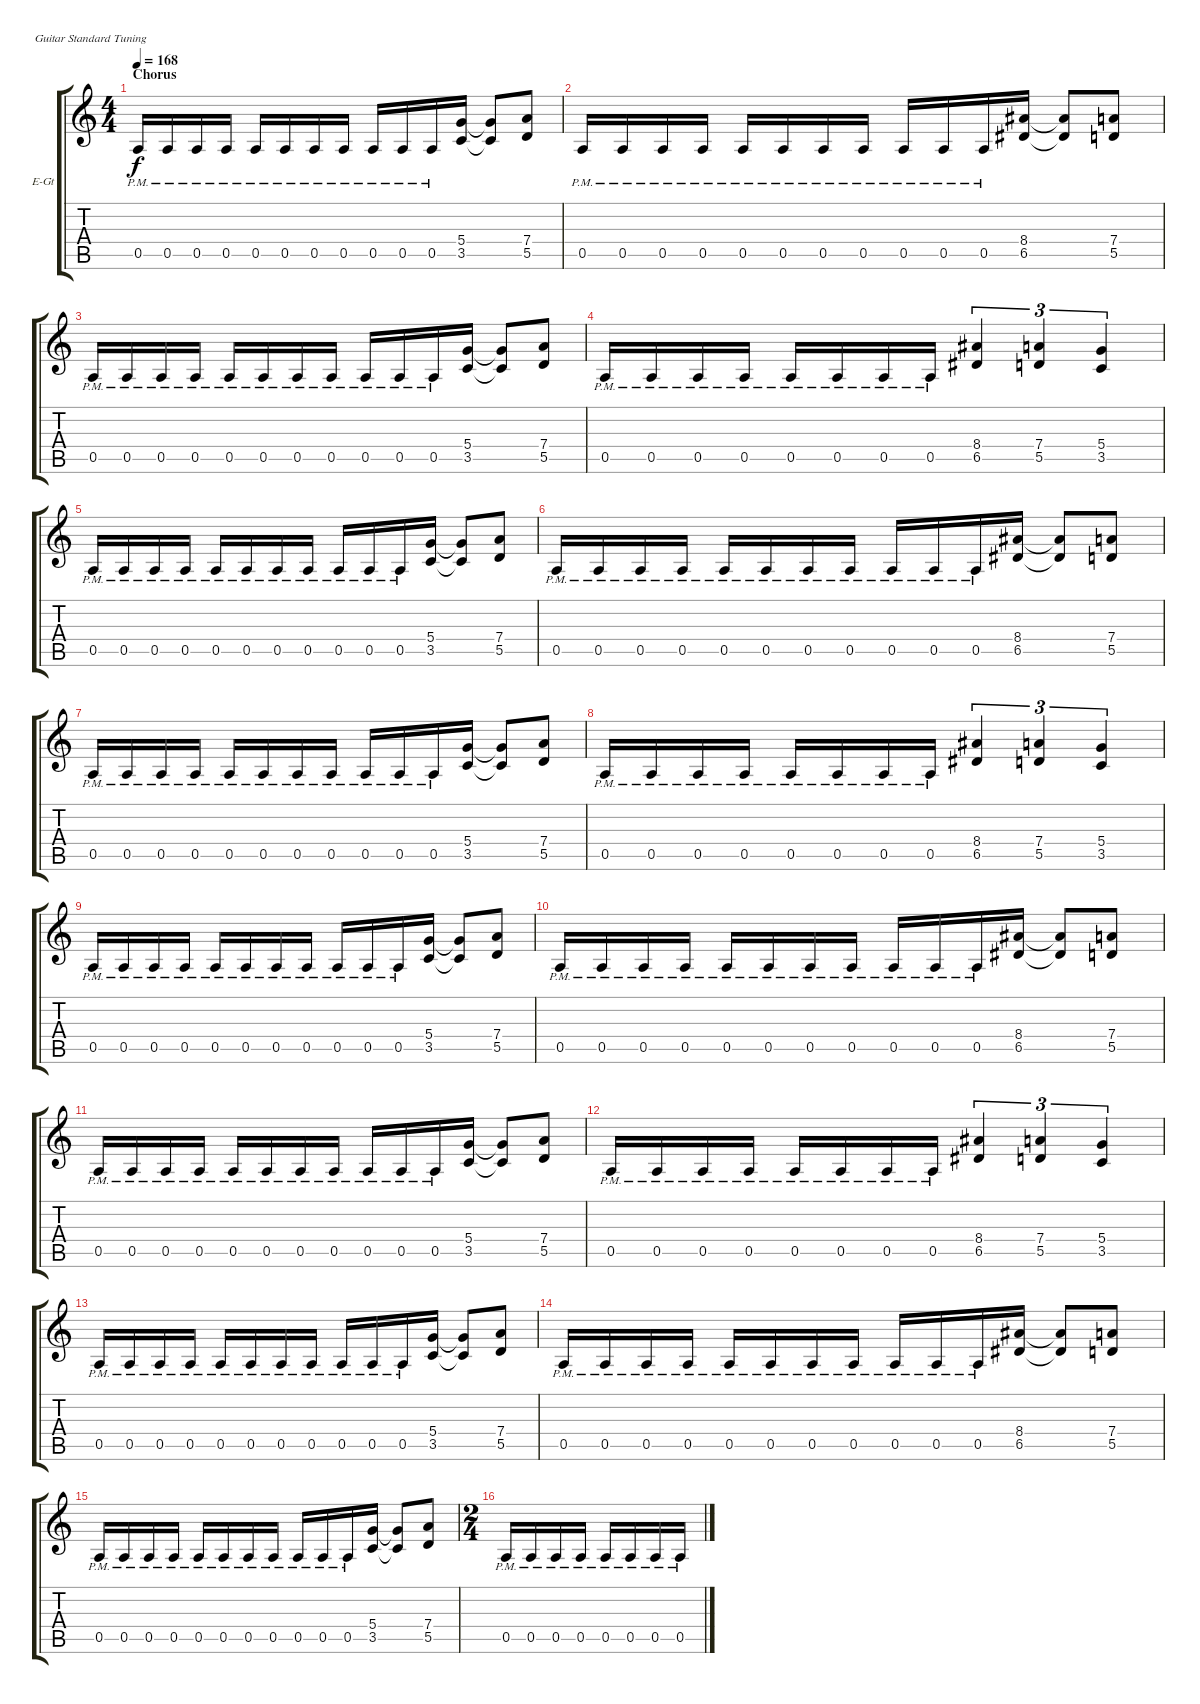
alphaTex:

\bracketExtendMode groupsimilarinstruments
\firstSystemTrackNameOrientation horizontal
\otherSystemsTrackNameOrientation horizontal
\track ("Guitar II" "E-Gt") {instrument distortionguitar}
\staff {score tabs}
\tuning (E4 B3 G3 D3 A2 E2)
\ts (4 4)
\section ("" "Chorus")
\tempo 168
\clef g2
\ks c
0.5{pm}.16{dy f} 0.5{pm}.16 0.5{pm}.16 0.5{pm}.16 0.5{pm}.16 0.5{pm}.16 0.5{pm}.16 0.5{pm}.16 0.5{pm}.16 0.5{pm}.16 0.5{pm}.16 (5.4 3.5).16 (5.4{t} 3.5{t}).8 (7.4 5.5).8 |
0.5{pm}.16 0.5{pm}.16 0.5{pm}.16 0.5{pm}.16 0.5{pm}.16 0.5{pm}.16 0.5{pm}.16 0.5{pm}.16 0.5{pm}.16 0.5{pm}.16 0.5{pm}.16 (8.4 6.5).16 (8.4{t} 6.5{t}).8 (7.4 5.5).8 |
0.5{pm}.16 0.5{pm}.16 0.5{pm}.16 0.5{pm}.16 0.5{pm}.16 0.5{pm}.16 0.5{pm}.16 0.5{pm}.16 0.5{pm}.16 0.5{pm}.16 0.5{pm}.16 (5.4 3.5).16 (5.4{t} 3.5{t}).8 (7.4 5.5).8 |
0.5{pm}.16 0.5{pm}.16 0.5{pm}.16 0.5{pm}.16 0.5{pm}.16 0.5{pm}.16 0.5{pm}.16 0.5{pm}.16 (8.4 6.5).4{tu (3 2)} (7.4 5.5).4{tu (3 2)} (5.4 3.5).4{tu (3 2)} |
0.5{pm}.16 0.5{pm}.16 0.5{pm}.16 0.5{pm}.16 0.5{pm}.16 0.5{pm}.16 0.5{pm}.16 0.5{pm}.16 0.5{pm}.16 0.5{pm}.16 0.5{pm}.16 (5.4 3.5).16 (5.4{t} 3.5{t}).8 (7.4 5.5).8 |
0.5{pm}.16 0.5{pm}.16 0.5{pm}.16 0.5{pm}.16 0.5{pm}.16 0.5{pm}.16 0.5{pm}.16 0.5{pm}.16 0.5{pm}.16 0.5{pm}.16 0.5{pm}.16 (8.4 6.5).16 (8.4{t} 6.5{t}).8 (7.4 5.5).8 |
0.5{pm}.16 0.5{pm}.16 0.5{pm}.16 0.5{pm}.16 0.5{pm}.16 0.5{pm}.16 0.5{pm}.16 0.5{pm}.16 0.5{pm}.16 0.5{pm}.16 0.5{pm}.16 (5.4 3.5).16 (5.4{t} 3.5{t}).8 (7.4 5.5).8 |
0.5{pm}.16 0.5{pm}.16 0.5{pm}.16 0.5{pm}.16 0.5{pm}.16 0.5{pm}.16 0.5{pm}.16 0.5{pm}.16 (8.4 6.5).4{tu (3 2)} (7.4 5.5).4{tu (3 2)} (5.4 3.5).4{tu (3 2)} |
0.5{pm}.16 0.5{pm}.16 0.5{pm}.16 0.5{pm}.16 0.5{pm}.16 0.5{pm}.16 0.5{pm}.16 0.5{pm}.16 0.5{pm}.16 0.5{pm}.16 0.5{pm}.16 (5.4 3.5).16 (5.4{t} 3.5{t}).8 (7.4 5.5).8 |
0.5{pm}.16 0.5{pm}.16 0.5{pm}.16 0.5{pm}.16 0.5{pm}.16 0.5{pm}.16 0.5{pm}.16 0.5{pm}.16 0.5{pm}.16 0.5{pm}.16 0.5{pm}.16 (8.4 6.5).16 (8.4{t} 6.5{t}).8 (7.4 5.5).8 |
0.5{pm}.16 0.5{pm}.16 0.5{pm}.16 0.5{pm}.16 0.5{pm}.16 0.5{pm}.16 0.5{pm}.16 0.5{pm}.16 0.5{pm}.16 0.5{pm}.16 0.5{pm}.16 (5.4 3.5).16 (5.4{t} 3.5{t}).8 (7.4 5.5).8 |
0.5{pm}.16 0.5{pm}.16 0.5{pm}.16 0.5{pm}.16 0.5{pm}.16 0.5{pm}.16 0.5{pm}.16 0.5{pm}.16 (8.4 6.5).4{tu (3 2)} (7.4 5.5).4{tu (3 2)} (5.4 3.5).4{tu (3 2)} |
0.5{pm}.16 0.5{pm}.16 0.5{pm}.16 0.5{pm}.16 0.5{pm}.16 0.5{pm}.16 0.5{pm}.16 0.5{pm}.16 0.5{pm}.16 0.5{pm}.16 0.5{pm}.16 (5.4 3.5).16 (5.4{t} 3.5{t}).8 (7.4 5.5).8 |
0.5{pm}.16 0.5{pm}.16 0.5{pm}.16 0.5{pm}.16 0.5{pm}.16 0.5{pm}.16 0.5{pm}.16 0.5{pm}.16 0.5{pm}.16 0.5{pm}.16 0.5{pm}.16 (8.4 6.5).16 (8.4{t} 6.5{t}).8 (7.4 5.5).8 |
0.5{pm}.16 0.5{pm}.16 0.5{pm}.16 0.5{pm}.16 0.5{pm}.16 0.5{pm}.16 0.5{pm}.16 0.5{pm}.16 0.5{pm}.16 0.5{pm}.16 0.5{pm}.16 (5.4 3.5).16 (5.4{t} 3.5{t}).8 (7.4 5.5).8 |
\ts (2 4)
\beaming (8 2 2)
0.5{pm}.16 0.5{pm}.16 0.5{pm}.16 0.5{pm}.16 0.5{pm}.16 0.5{pm}.16 0.5{pm}.16 0.5{pm}.16
